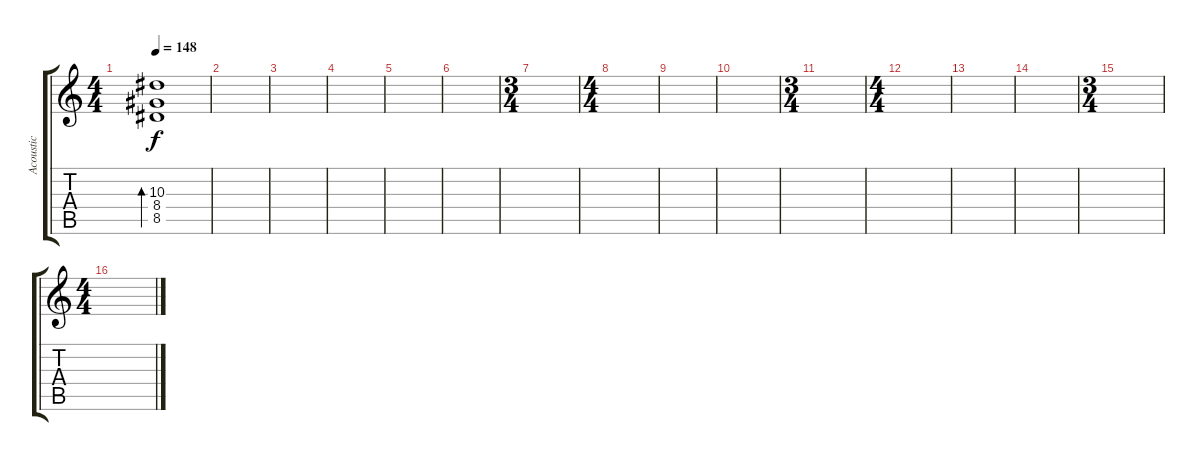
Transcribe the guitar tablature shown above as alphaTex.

\track ("Acoustic" "Acoustic") {instrument acousticguitarsteel}
\staff {score tabs}
\tuning (D4 A3 F3 C3 G2 D2) {hide}
\ts (4 4)
\tempo 148
\clef g2
\ks c
(10.3 8.4 8.5).1{bd 60 dy f} |
|
|
|
|
|
\ts (3 4)
|
\ts (4 4)
|
|
|
\ts (3 4)
|
\ts (4 4)
|
|
|
\ts (3 4)
|
\ts (4 4)
